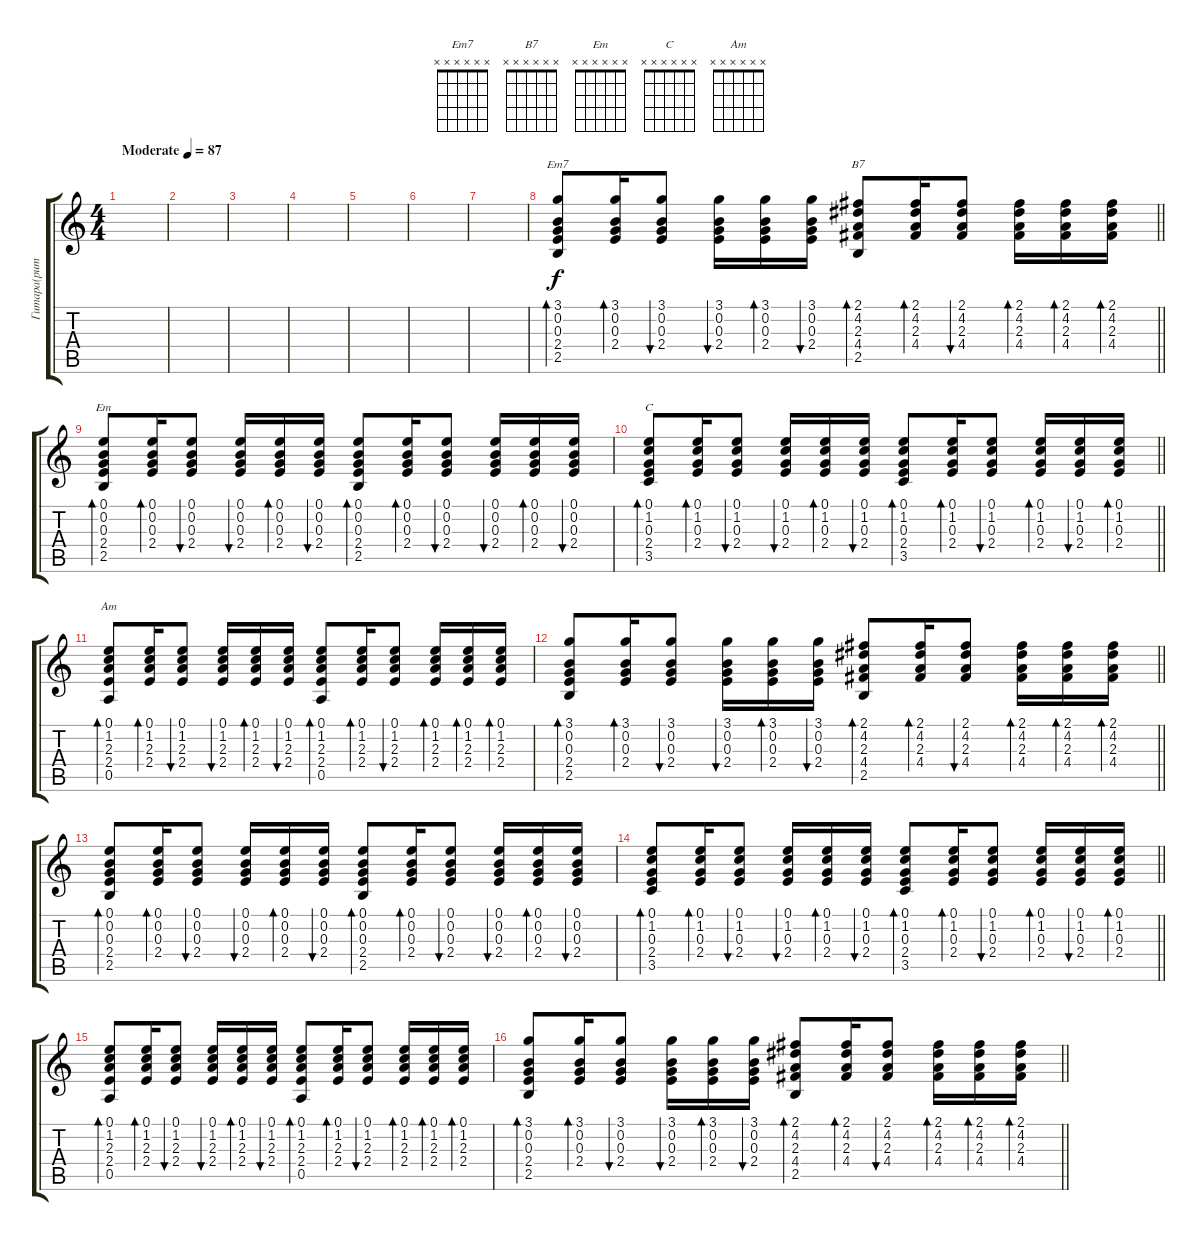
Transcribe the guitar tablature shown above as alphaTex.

\track ("Гитара(ритм)" "Гитара(рит") {instrument acousticguitarsteel}
\staff {score tabs}
\tuning (E4 B3 G3 D3 A2 E2) {hide}
\chord ("Em7" x x x x x x)
\chord ("B7" x x x x x x)
\chord ("Em" x x x x x x)
\chord ("C" x x x x x x)
\chord ("Am" x x x x x x)
\ts (4 4)
\tempo (87 "Moderate")
\clef g2
\ks c
|
|
|
|
|
|
|
\barLineRight lightlight
(3.1 0.2 0.3 2.4 2.5).8{bd 30 ch "Em7" volume 8} (3.1 0.2 0.3 2.4).16{bd 30} (3.1 0.2 0.3 2.4).8{bu 30} (3.1 0.2 0.3 2.4).16{bu 30} (3.1 0.2 0.3 2.4).16{bd 30} (3.1 0.2 0.3 2.4).16{bu 30} (2.1 4.2 2.3 4.4 2.5).8{bd 30 ch "B7"} (2.1 4.2 2.3 4.4).16{bd 30} (2.1 4.2 2.3 4.4).8{bu 30} (2.1 4.2 2.3 4.4).16{bd 30} (2.1 4.2 2.3 4.4).16{bd 30} (2.1 4.2 2.3 4.4).16{bd 30} |
(0.1 0.2 0.3 2.4 2.5).8{bd 30 ch "Em"} (0.1 0.2 0.3 2.4).16{bd 30} (0.1 0.2 0.3 2.4).8{bu 30} (0.1 0.2 0.3 2.4).16{bu 30} (0.1 0.2 0.3 2.4).16{bd 30} (0.1 0.2 0.3 2.4).16{bu 30} (0.1 0.2 0.3 2.4 2.5).8{bd 30} (0.1 0.2 0.3 2.4).16{bd 30} (0.1 0.2 0.3 2.4).8{bu 30} (0.1 0.2 0.3 2.4).16{bu 30} (0.1 0.2 0.3 2.4).16{bd 30} (0.1 0.2 0.3 2.4).16{bu 30} |
\barLineRight lightlight
(0.1 1.2 0.3 2.4 3.5).8{bd 30 ch "C"} (0.1 1.2 0.3 2.4).16{bd 30} (0.1 1.2 0.3 2.4).8{bu 30} (0.1 1.2 0.3 2.4).16{bu 30} (0.1 1.2 0.3 2.4).16{bd 30} (0.1 1.2 0.3 2.4).16{bu 30} (0.1 1.2 0.3 2.4 3.5).8{bd 30} (0.1 1.2 0.3 2.4).16{bd 30} (0.1 1.2 0.3 2.4).8{bu 30} (0.1 1.2 0.3 2.4).16{bd 30} (0.1 1.2 0.3 2.4).16{bu 30} (0.1 1.2 0.3 2.4).16{bd 30} |
(0.1 1.2 2.3 2.4 0.5).8{bd 30 ch "Am"} (0.1 1.2 2.3 2.4).16{bd 30} (0.1 1.2 2.3 2.4).8{bu 30} (0.1 1.2 2.3 2.4).16{bu 30} (0.1 1.2 2.3 2.4).16{bd 30} (0.1 1.2 2.3 2.4).16{bu 30} (0.1 1.2 2.3 2.4 0.5).8{bd 30} (0.1 1.2 2.3 2.4).16{bd 30} (0.1 1.2 2.3 2.4).8{bu 30} (0.1 1.2 2.3 2.4).16{bd 30} (0.1 1.2 2.3 2.4).16{bd 30} (0.1 1.2 2.3 2.4).16{bd 30} |
\barLineRight lightlight
(3.1 0.2 0.3 2.4 2.5).8{bd 30} (3.1 0.2 0.3 2.4).16{bd 30} (3.1 0.2 0.3 2.4).8{bu 30} (3.1 0.2 0.3 2.4).16{bu 30} (3.1 0.2 0.3 2.4).16{bd 30} (3.1 0.2 0.3 2.4).16{bu 30} (2.1 4.2 2.3 4.4 2.5).8{bd 30} (2.1 4.2 2.3 4.4).16{bd 30} (2.1 4.2 2.3 4.4).8{bu 30} (2.1 4.2 2.3 4.4).16{bd 30} (2.1 4.2 2.3 4.4).16{bd 30} (2.1 4.2 2.3 4.4).16{bd 30} |
(0.1 0.2 0.3 2.4 2.5).8{bd 30} (0.1 0.2 0.3 2.4).16{bd 30} (0.1 0.2 0.3 2.4).8{bu 30} (0.1 0.2 0.3 2.4).16{bu 30} (0.1 0.2 0.3 2.4).16{bd 30} (0.1 0.2 0.3 2.4).16{bu 30} (0.1 0.2 0.3 2.4 2.5).8{bd 30} (0.1 0.2 0.3 2.4).16{bd 30} (0.1 0.2 0.3 2.4).8{bu 30} (0.1 0.2 0.3 2.4).16{bu 30} (0.1 0.2 0.3 2.4).16{bd 30} (0.1 0.2 0.3 2.4).16{bu 30} |
\barLineRight lightlight
(0.1 1.2 0.3 2.4 3.5).8{bd 30} (0.1 1.2 0.3 2.4).16{bd 30} (0.1 1.2 0.3 2.4).8{bu 30} (0.1 1.2 0.3 2.4).16{bu 30} (0.1 1.2 0.3 2.4).16{bd 30} (0.1 1.2 0.3 2.4).16{bu 30} (0.1 1.2 0.3 2.4 3.5).8{bd 30} (0.1 1.2 0.3 2.4).16{bd 30} (0.1 1.2 0.3 2.4).8{bu 30} (0.1 1.2 0.3 2.4).16{bd 30} (0.1 1.2 0.3 2.4).16{bu 30} (0.1 1.2 0.3 2.4).16{bd 30} |
(0.1 1.2 2.3 2.4 0.5).8{bd 30} (0.1 1.2 2.3 2.4).16{bd 30} (0.1 1.2 2.3 2.4).8{bu 30} (0.1 1.2 2.3 2.4).16{bu 30} (0.1 1.2 2.3 2.4).16{bd 30} (0.1 1.2 2.3 2.4).16{bu 30} (0.1 1.2 2.3 2.4 0.5).8{bd 30} (0.1 1.2 2.3 2.4).16{bd 30} (0.1 1.2 2.3 2.4).8{bu 30} (0.1 1.2 2.3 2.4).16{bd 30} (0.1 1.2 2.3 2.4).16{bd 30} (0.1 1.2 2.3 2.4).16{bd 30} |
\barLineRight lightlight
(3.1 0.2 0.3 2.4 2.5).8{bd 30} (3.1 0.2 0.3 2.4).16{bd 30} (3.1 0.2 0.3 2.4).8{bu 30} (3.1 0.2 0.3 2.4).16{bu 30} (3.1 0.2 0.3 2.4).16{bd 30} (3.1 0.2 0.3 2.4).16{bu 30} (2.1 4.2 2.3 4.4 2.5).8{bd 30} (2.1 4.2 2.3 4.4).16{bd 30} (2.1 4.2 2.3 4.4).8{bu 30} (2.1 4.2 2.3 4.4).16{bd 30} (2.1 4.2 2.3 4.4).16{bd 30} (2.1 4.2 2.3 4.4).16{bd 30}
